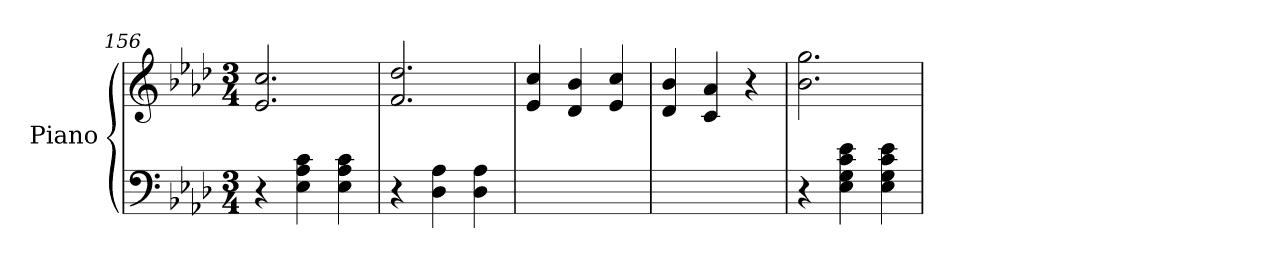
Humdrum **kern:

**kern	**kern
*part1	*part1
*staff2	*staff1
*I"Piano	*
*I'Pno.	*
*clefF4	*clefG2
*k[b-e-a-d-]	*k[b-e-a-d-]
*M3/4	*M3/4
=156	=156
4r	2.e-/ 2.cc/
4E-\ 4A-\ 4c\	.
4E-\ 4A-\ 4c\	.
=157	=157
4r	2.f/ 2.dd-/
4D-\ 4A-\	.
4D-\ 4A-\	.
=158	=158
2.ryy	4e-/ 4cc/
.	4d-/ 4b-/
.	4e-/ 4cc/
=159	=159
2.ryy	4d-/ 4b-/
.	4c/ 4a-/
.	4r
!!LO:LB:g=z
=160	=160
4r	2.b-\ 2.gg\
4E-\ 4G\ 4c\ 4e-\	.
4E-\ 4G\ 4c\ 4e-\	.
=	=
*-	*-
